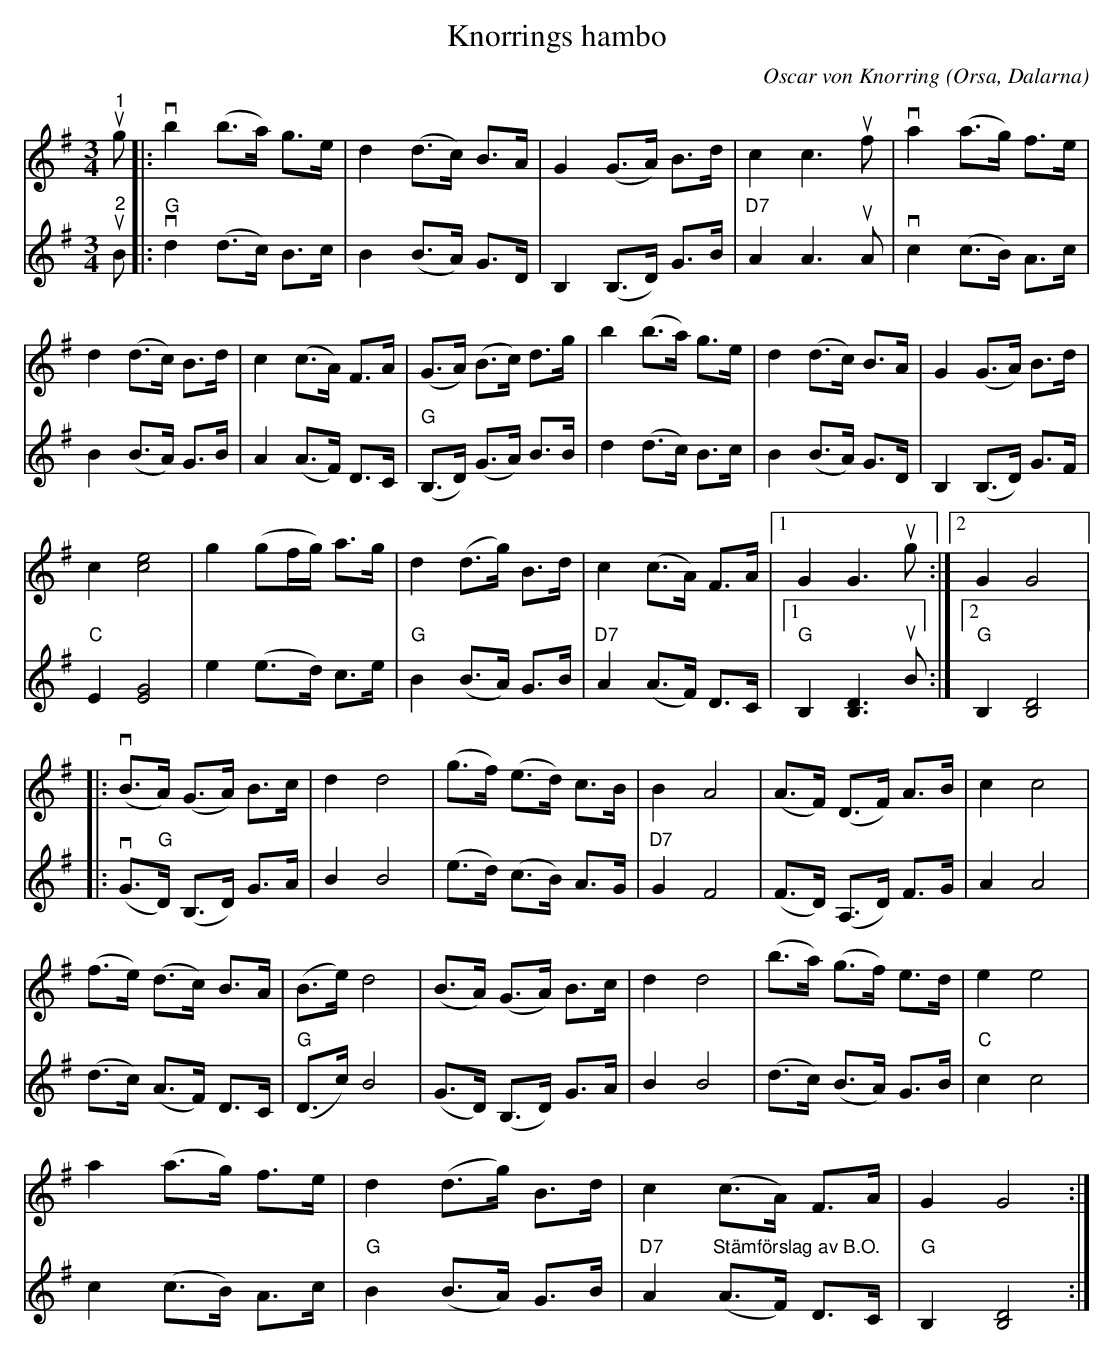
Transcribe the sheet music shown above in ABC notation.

X:1
T:Knorrings hambo
C:Oscar von Knorring
O:Orsa, Dalarna
L:1/8
M:3/4
K:G
V:1
"^1"u g |:v b2 (b>a) g>e | d2 (d>c) B>A | G2 (G>A) B>d | c2 c3u f |v a2 (a>g) f>e |
d2 (d>c) B>d | c2 (c>A) F>A | (G>A) (B>c) d>g | b2 (b>a) g>e | d2 (d>c) B>A | G2 (G>A) B>d |
c2 [ce]4 | g2 (gf/g/) a>g | d2 (d>g) B>d | c2 (c>A) F>A |1 G2 G3u g :|2 G2 G4 |:
v (B>A) (G>A) B>c | d2 d4 | (g>f) (e>d) c>B | B2 A4 | (A>F) (D>F) A>B | c2 c4 |
(f>e) (d>c) B>A | (B>e) d4 | (B>A) (G>A) B>c | d2 d4 | (b>a) (g>f) e>d | e2 e4 |
a2 (a>g) f>e | d2 (d>g) B>d | c2 (c>A) F>A | G2 G4 :|
V:2
"^2"u B |:v "G" d2 (d>c) B>c | B2 (B>A) G>D | B,2 (B,>D) G>B |"D7" A2 A3u A |
v c2 (c>B) A>c | B2 (B>A) G>B | A2 (A>F) D>C |"G" (B,>D) (G>A) B>B | d2 (d>c) B>c |
B2 (B>A) G>D | B,2 (B,>D) G>F |"C" E2 [EG]4 | e2 (e>d) c>e |"G" B2 (B>A) G>B |
"D7" A2 (A>F) D>C |1"G" B,2 [B,D]3u B :|2"G" B,2 [B,D]4 |:v (G>"G"D) (B,>D) G>A | B2 B4 |
(e>d) (c>B) A>G |"D7" G2 F4 | (F>D) (A,>D) F>G | A2 A4 | (d>c) (A>F) D>C | "G" (D>c) B4 |
(G>D) (B,>D) G>A | B2 B4 | (d>c) (B>A) G>B | "C" c2 c4 | c2 (c>B) A>c |"G" B2 (B>A) G>B |
"D7" A2 "^Stämförslag av B.O."(A>F) D>C |"G" B,2 [B,D]4 :|
